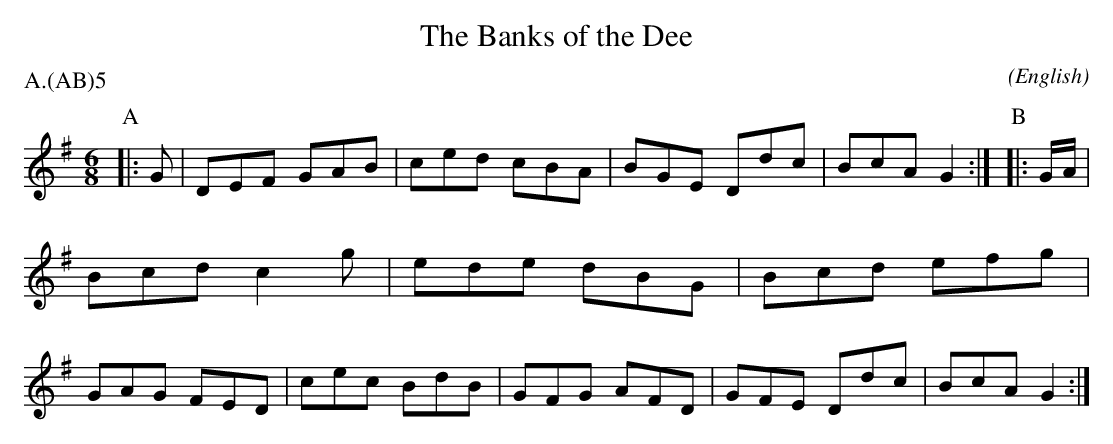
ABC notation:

X:1
T:The Banks of the Dee
M:6/8
C:
O:English
P:A.(AB)5
K:G
P:A
|:\
G      | DEF GAB  | ced cBA | BGE Ddc | BcA G2  :|\
P:B
|:\
G/2A/2 | Bcd c2 g | ede dBG | Bcd efg | GAG FED |\
cec BdB  | GFG AFD | GFE Ddc | BcA G2  :|
